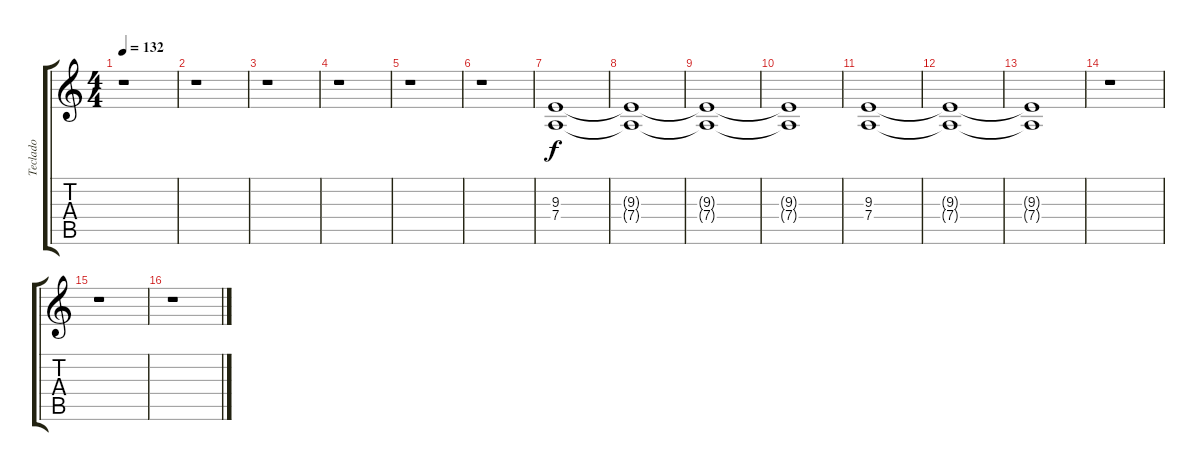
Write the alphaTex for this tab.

\track ("Teclado" "Teclado") {instrument pad2warm}
\staff {score tabs}
\tuning (E4 B3 G3 D3 A2 E2) {hide}
\ts (4 4)
\tempo 132
\clef g2
\ks c
r.1{dy f} |
r.1 |
r.1 |
r.1 |
r.1 |
r.1 |
(9.3 7.4).1 |
(9.3{t} 7.4{t}).1 |
(9.3{t} 7.4{t}).1 |
(9.3{t} 7.4{t}).1 |
(9.3 7.4).1 |
(9.3{t} 7.4{t}).1 |
(9.3{t} 7.4{t}).1 |
r.1 |
r.1 |
r.1
